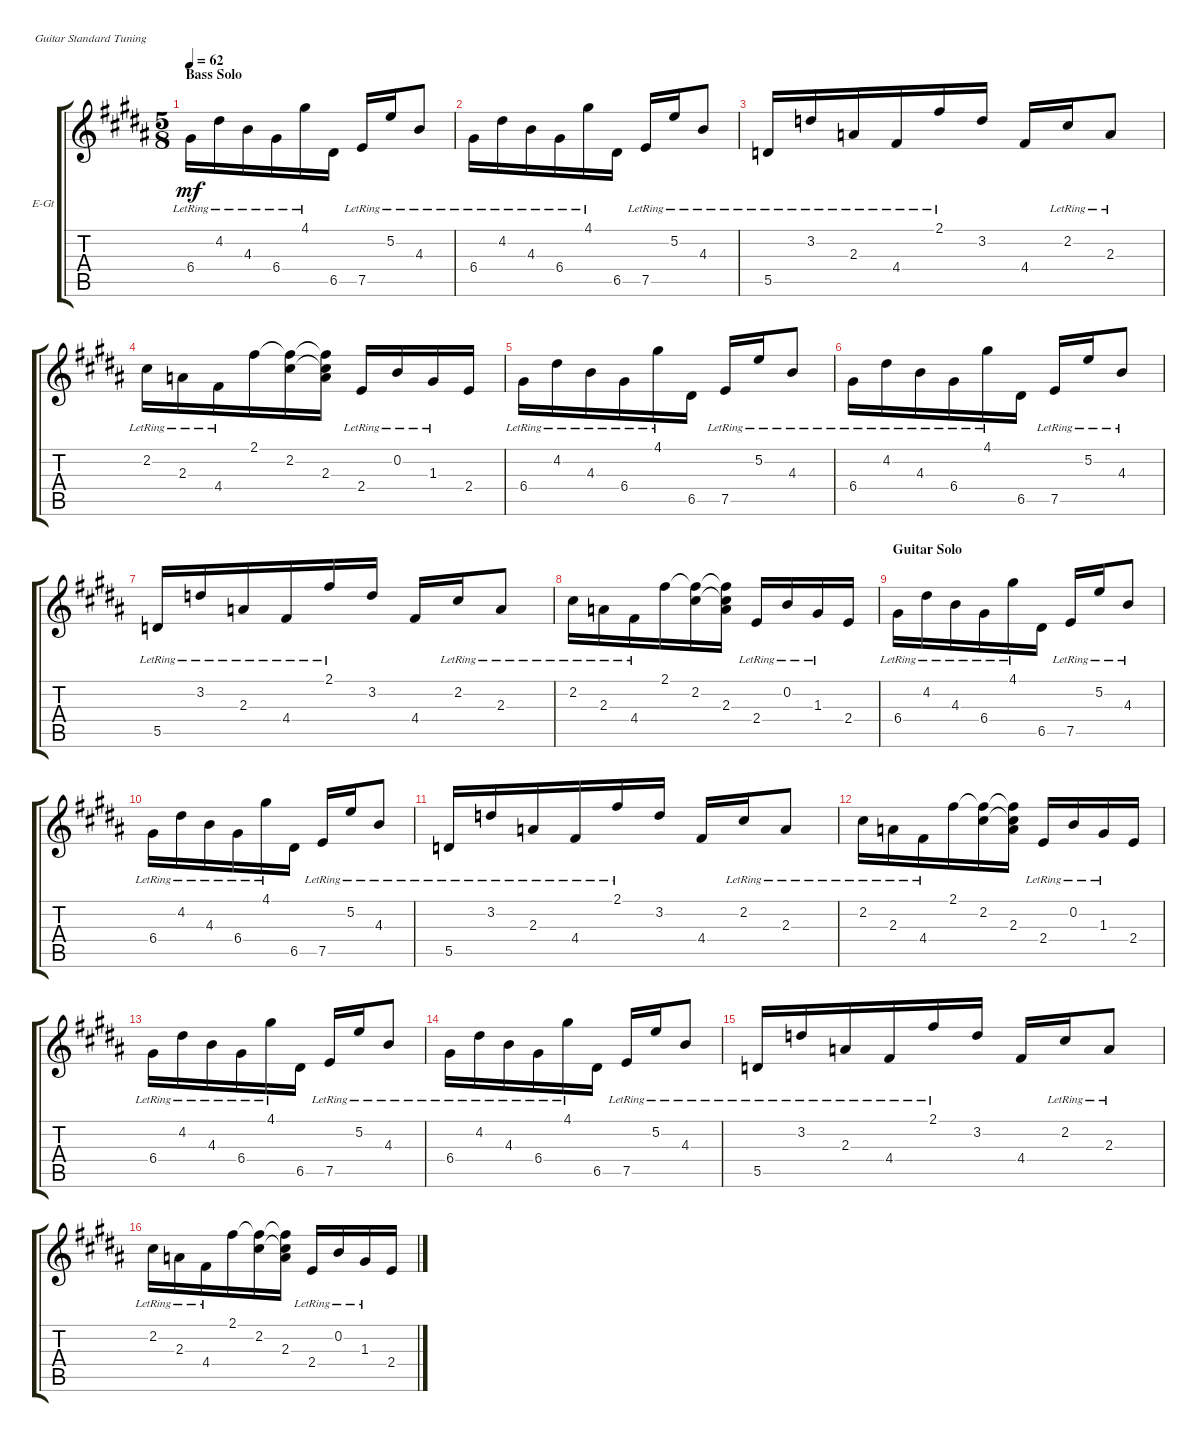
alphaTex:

\defaultSystemsLayout 4
\bracketExtendMode groupsimilarinstruments
\firstSystemTrackNameOrientation horizontal
\otherSystemsTrackNameOrientation horizontal
\track ("Phaser Guitar" "E-Gt") {instrument electricguitarclean}
\staff {score tabs}
\tuning (E4 B3 G3 D3 A2 E2)
\ts (5 8)
\section ("" "Bass Solo")
\tempo 62
\clef g2
\scale
0.533835
\ks g#minor
6.4{lr}.16{dy mf} 4.2{lr}.16 4.3{lr}.16 6.4{lr}.16 4.1{lr}.16 6.5.16 7.5{lr}.16 5.2{lr}.16 4.3{lr}.8 |
\scale
0.233083 6.4{lr}.16 4.2{lr}.16 4.3{lr}.16 6.4{lr}.16 4.1{lr}.16 6.5.16 7.5{lr}.16 5.2{lr}.16 4.3{lr}.8 |
\scale
0.233083 5.5{lr}.16 3.2{lr}.16 2.3{lr}.16 4.4{lr}.16 2.1{lr}.16 3.2.16 4.4.16 2.2{lr}.16 2.3{lr}.8 |
\scale
0.333333 2.2{lr}.16 2.3{lr}.16 4.4{lr}.16 2.1.16 (2.2 2.1{t}).16 (2.3 2.1{t} 2.2{t}).16 2.4{lr}.16 0.2{lr}.16 1.3{lr}.16 2.4.16 |
\scale
0.333333 6.4{lr}.16 4.2{lr}.16 4.3{lr}.16 6.4{lr}.16 4.1{lr}.16 6.5.16 7.5{lr}.16 5.2{lr}.16 4.3{lr}.8 |
\scale
0.333333 6.4{lr}.16 4.2{lr}.16 4.3{lr}.16 6.4{lr}.16 4.1{lr}.16 6.5.16 7.5{lr}.16 5.2{lr}.16 4.3{lr}.8 |
5.5{lr}.16 3.2{lr}.16 2.3{lr}.16 4.4{lr}.16 2.1{lr}.16 3.2.16 4.4.16 2.2{lr}.16 2.3{lr}.8 |
2.2{lr}.16 2.3{lr}.16 4.4{lr}.16 2.1.16 (2.2 2.1{t}).16 (2.3 2.1{t} 2.2{t}).16 2.4{lr}.16 0.2{lr}.16 1.3{lr}.16 2.4.16 |
\section ("" "Guitar Solo")
6.4{lr}.16 4.2{lr}.16 4.3{lr}.16 6.4{lr}.16 4.1{lr}.16 6.5.16 7.5{lr}.16 5.2{lr}.16 4.3{lr}.8 |
6.4{lr}.16 4.2{lr}.16 4.3{lr}.16 6.4{lr}.16 4.1{lr}.16 6.5.16 7.5{lr}.16 5.2{lr}.16 4.3{lr}.8 |
5.5{lr}.16 3.2{lr}.16 2.3{lr}.16 4.4{lr}.16 2.1{lr}.16 3.2.16 4.4.16 2.2{lr}.16 2.3{lr}.8 |
2.2{lr}.16 2.3{lr}.16 4.4{lr}.16 2.1.16 (2.2 2.1{t}).16 (2.3 2.1{t} 2.2{t}).16 2.4{lr}.16 0.2{lr}.16 1.3{lr}.16 2.4.16 |
6.4{lr}.16 4.2{lr}.16 4.3{lr}.16 6.4{lr}.16 4.1{lr}.16 6.5.16 7.5{lr}.16 5.2{lr}.16 4.3{lr}.8 |
6.4{lr}.16 4.2{lr}.16 4.3{lr}.16 6.4{lr}.16 4.1{lr}.16 6.5.16 7.5{lr}.16 5.2{lr}.16 4.3{lr}.8 |
5.5{lr}.16 3.2{lr}.16 2.3{lr}.16 4.4{lr}.16 2.1{lr}.16 3.2.16 4.4.16 2.2{lr}.16 2.3{lr}.8 |
2.2{lr}.16 2.3{lr}.16 4.4{lr}.16 2.1.16 (2.2 2.1{t}).16 (2.3 2.1{t} 2.2{t}).16 2.4{lr}.16 0.2{lr}.16 1.3{lr}.16 2.4.16
